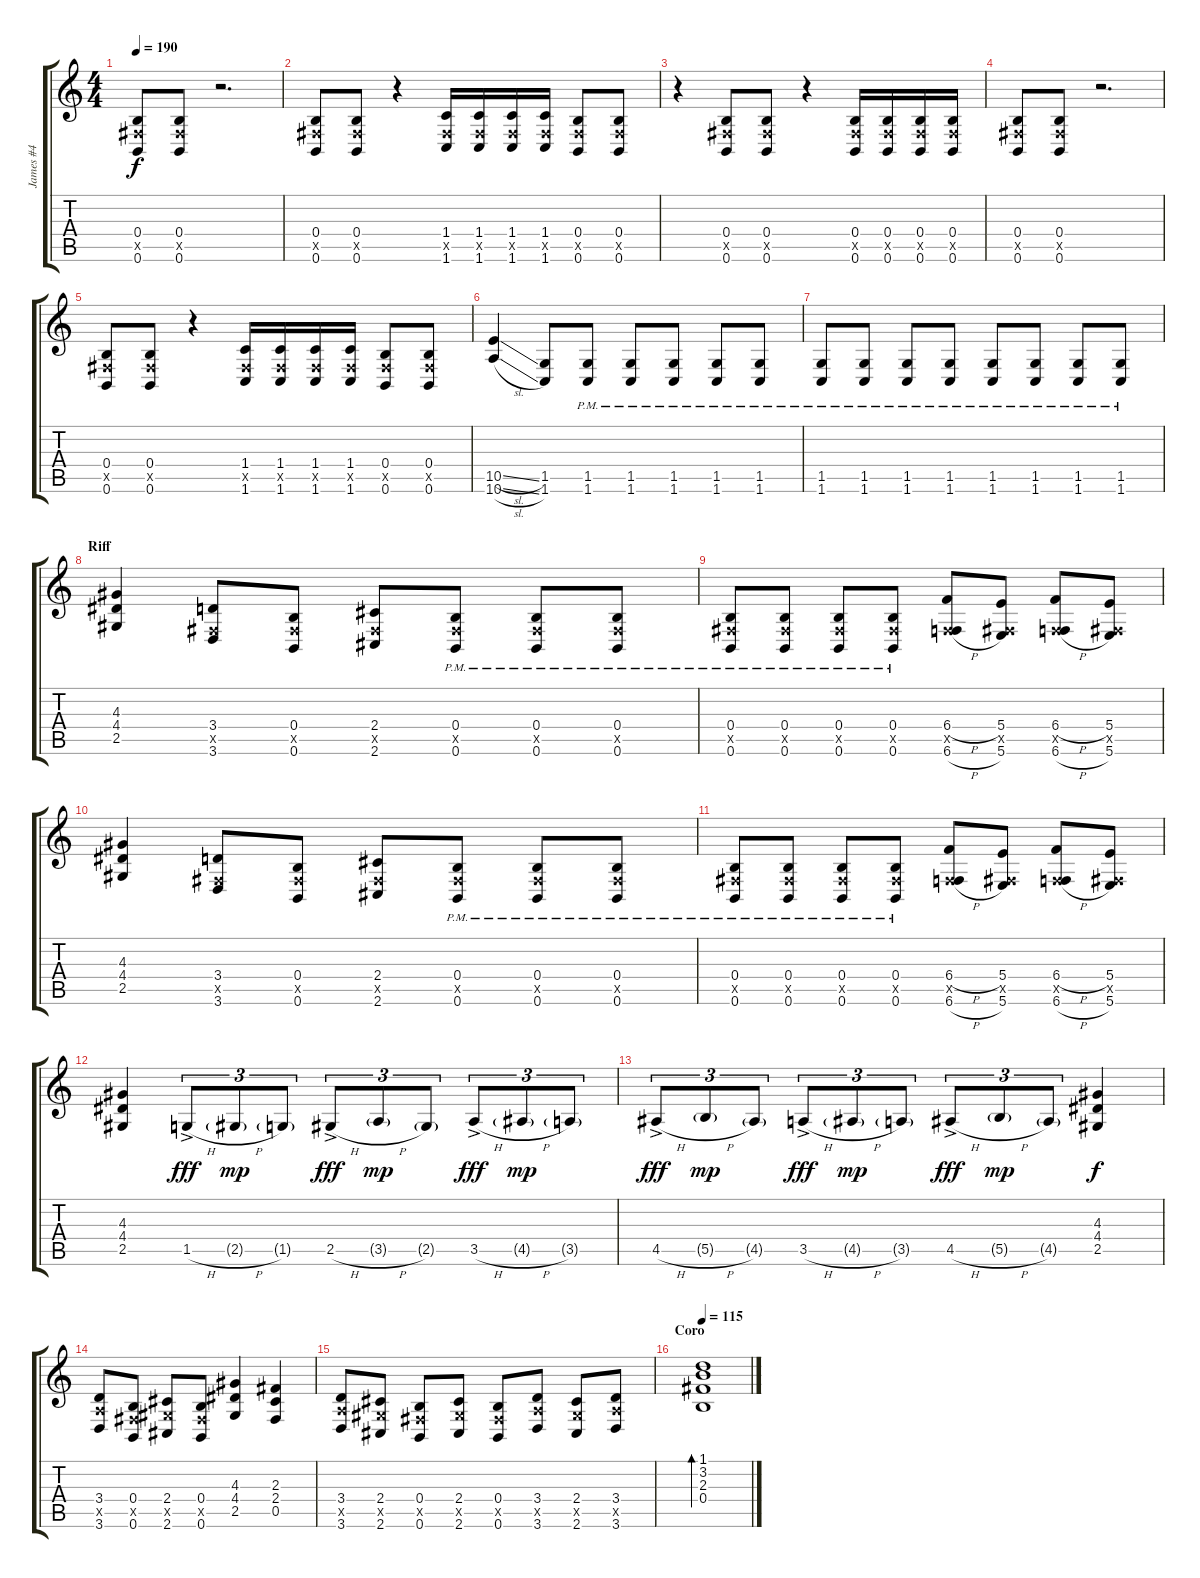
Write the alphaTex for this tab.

\track ("James #4" "James #4") {instrument distortionguitar}
\staff {score tabs}
\tuning (Db4 Ab3 E3 B2 Gb2 B1) {hide}
\ts (4 4)
\tempo 190
\clef g2
\ks c
(0.4 0.5{x} 0.6).8{dy f} (0.4 0.5{x} 0.6).8 r.2{d} |
(0.4 0.5{x} 0.6).8 (0.4 0.5{x} 0.6).8 r.4 (1.4 0.5{x} 1.6).16 (1.4 0.5{x} 1.6).16 (1.4 0.5{x} 1.6).16 (1.4 0.5{x} 1.6).16 (0.4 0.5{x} 0.6).8 (0.4 0.5{x} 0.6).8 |
r.4 (0.4 0.5{x} 0.6).8 (0.4 0.5{x} 0.6).8 r.4 (0.4 0.5{x} 0.6).16 (0.4 0.5{x} 0.6).16 (0.4 0.5{x} 0.6).16 (0.4 0.5{x} 0.6).16 |
(0.4 0.5{x} 0.6).8 (0.4 0.5{x} 0.6).8 r.2{d} |
(0.4 0.5{x} 0.6).8 (0.4 0.5{x} 0.6).8 r.4 (1.4 0.5{x} 1.6).16 (1.4 0.5{x} 1.6).16 (1.4 0.5{x} 1.6).16 (1.4 0.5{x} 1.6).16 (0.4 0.5{x} 0.6).8 (0.4 0.5{x} 0.6).8 |
(10.5{sl} 10.6{sl}).4{volume 16} (1.5 1.6).8 (1.5{pm} 1.6{pm}).8{volume 13} (1.5{pm} 1.6{pm}).8 (1.5{pm} 1.6{pm}).8 (1.5{pm} 1.6{pm}).8 (1.5{pm} 1.6{pm}).8 |
(1.5{pm} 1.6{pm}).8 (1.5{pm} 1.6{pm}).8 (1.5{pm} 1.6{pm}).8 (1.5{pm} 1.6{pm}).8 (1.5{pm} 1.6{pm}).8 (1.5{pm} 1.6{pm}).8 (1.5{pm} 1.6{pm}).8 (1.5{pm} 1.6{pm}).8 |
\section ("" "Riff")
(4.3 4.4 2.5).4 (3.4 0.5{x} 3.6).8 (0.4 0.5{x} 0.6).8 (2.4 0.5{x} 2.6).8 (0.4{pm} 0.5{x} 0.6{pm}).8 (0.4{pm} 0.5{x} 0.6{pm}).8 (0.4{pm} 0.5{x} 0.6{pm}).8 |
(0.4{pm} 0.5{x} 0.6{pm}).8 (0.4{pm} 0.5{x} 0.6{pm}).8 (0.4{pm} 0.5{x} 0.6{pm}).8 (0.4{pm} 0.5{x} 0.6{pm}).8 (6.4{h} 0.5{x} 6.6{h}).8 (5.4 0.5{x} 5.6).8 (6.4{h} 0.5{x} 6.6{h}).8 (5.4 0.5{x} 5.6).8 |
(4.3 4.4 2.5).4 (3.4 0.5{x} 3.6).8 (0.4 0.5{x} 0.6).8 (2.4 0.5{x} 2.6).8 (0.4{pm} 0.5{x} 0.6{pm}).8 (0.4{pm} 0.5{x} 0.6{pm}).8 (0.4{pm} 0.5{x} 0.6{pm}).8 |
(0.4{pm} 0.5{x} 0.6{pm}).8 (0.4{pm} 0.5{x} 0.6{pm}).8 (0.4{pm} 0.5{x} 0.6{pm}).8 (0.4{pm} 0.5{x} 0.6{pm}).8 (6.4{h} 0.5{x} 6.6{h}).8 (5.4 0.5{x} 5.6).8 (6.4{h} 0.5{x} 6.6{h}).8 (5.4 0.5{x} 5.6).8 |
(4.3 4.4 2.5).4 1.5{h ac}.8{tu (3 2) dy fff} 2.5{h g}.8{tu (3 2) dy mp} 1.5{g}.8{tu (3 2)} 2.5{h ac}.8{tu (3 2) dy fff} 3.5{h g}.8{tu (3 2) dy mp} 2.5{g}.8{tu (3 2)} 3.5{h ac}.8{tu (3 2) dy fff} 4.5{h g}.8{tu (3 2) dy mp} 3.5{g}.8{tu (3 2)} |
4.5{h ac}.8{tu (3 2) dy fff} 5.5{h g}.8{tu (3 2) dy mp} 4.5{g}.8{tu (3 2)} 3.5{h ac}.8{tu (3 2) dy fff} 4.5{h g}.8{tu (3 2) dy mp} 3.5{g}.8{tu (3 2)} 4.5{h ac}.8{tu (3 2) dy fff} 5.5{h g}.8{tu (3 2) dy mp} 4.5{g}.8{tu (3 2)} (4.3 4.4 2.5).4{dy f} |
(3.4 3.5{x} 3.6).8 (0.4 0.5{x} 0.6).8 (2.4 2.5{x} 2.6).8 (0.4 0.5{x} 0.6).8 (4.3 4.4 2.5).4 (2.3 2.4 0.5).4 |
(3.4 3.5{x} 3.6).8 (2.4 2.5{x} 2.6).8 (0.4 0.5{x} 0.6).8 (2.4 2.5{x} 2.6).8 (0.4 0.5{x} 0.6).8 (3.4 3.5{x} 3.6).8 (2.4 2.5{x} 2.6).8 (3.4 3.5{x} 3.6).8 |
\section ("" "Coro")
\tempo 115
(1.1 3.2 2.3 0.4).1{bd 120 volume 13 instrument acousticguitarsteel}
